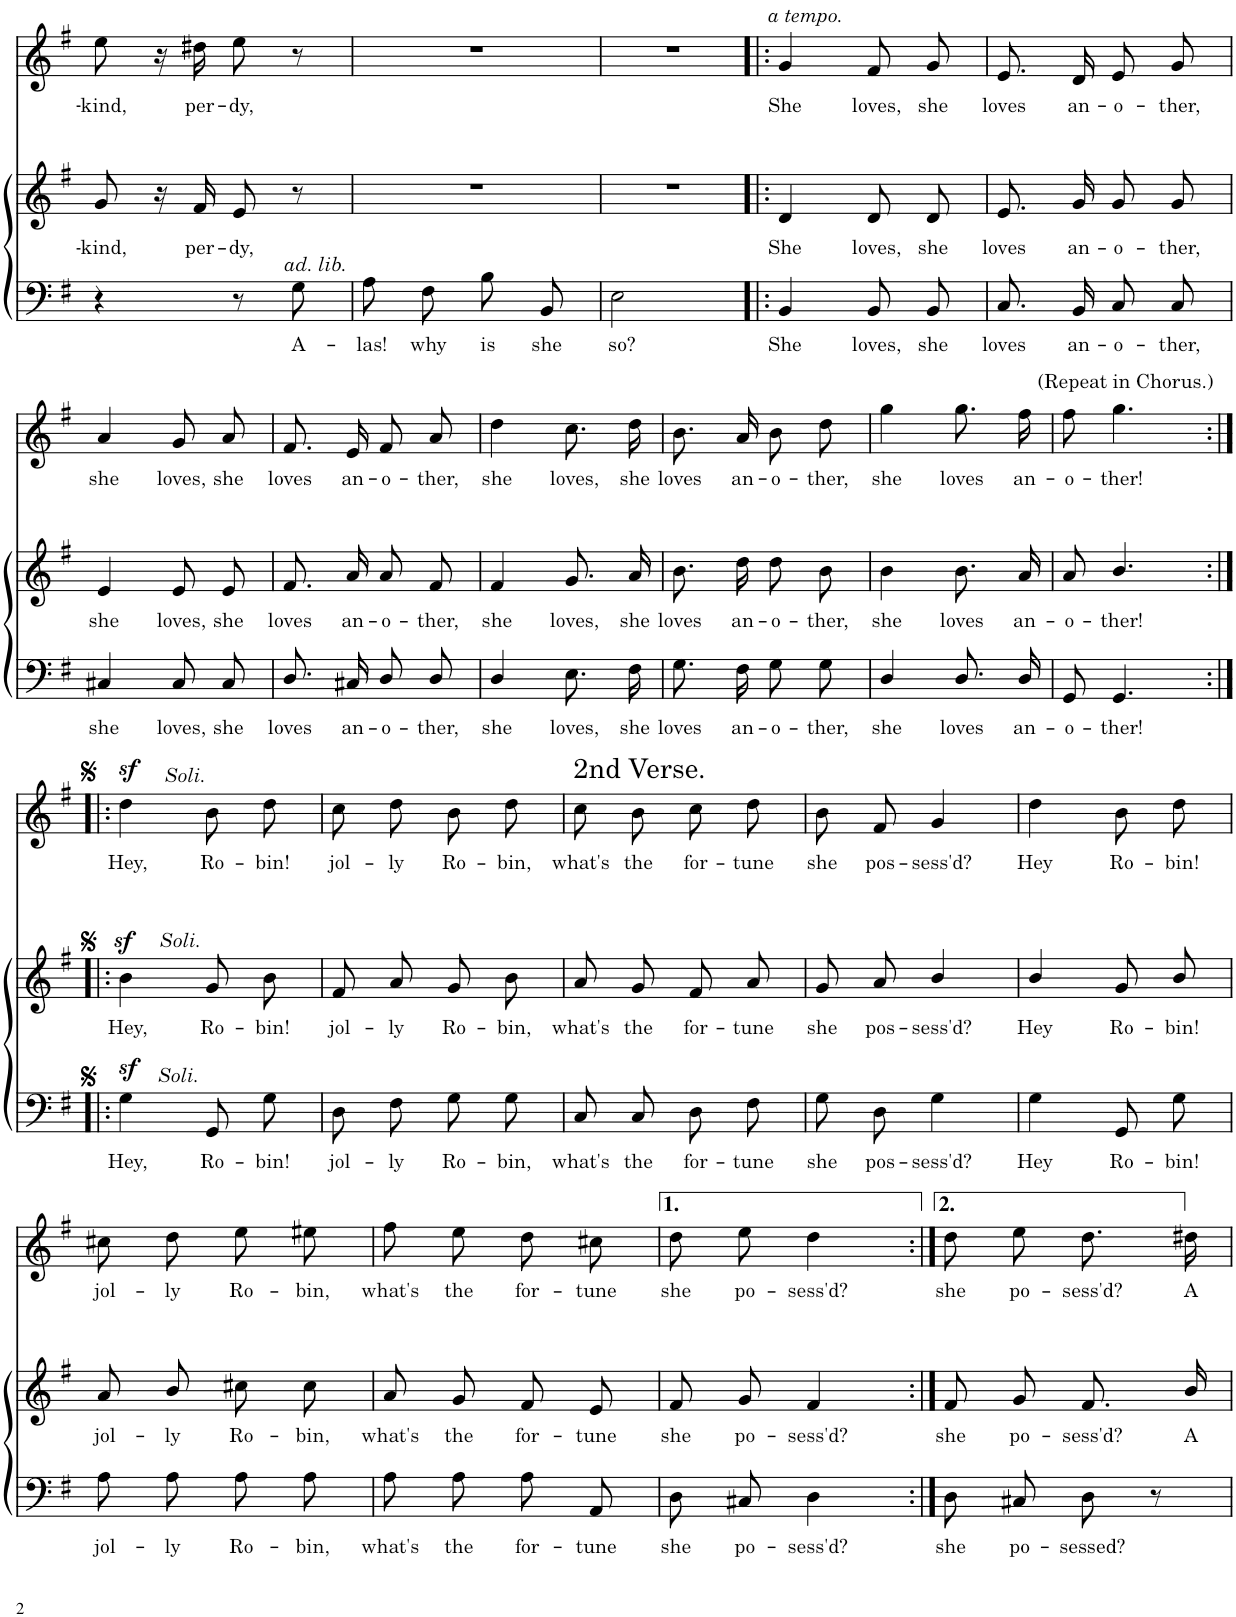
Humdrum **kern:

**kern	**text	**kern	**text	**kern	**text
*part3	*part3	*part2	*part2	*part1	*part1
*staff3	*staff3	*staff2	*staff2	*staff1	*staff1
*I"Baritone	*	*I"Alto	*	*I"Soprano	*
!!LO:PB:g=z
*clefF4	*	*clefG2	*	*clefG2	*
*k[f#]	*	*k[f#]	*	*k[f#]	*
*M2/4	*	*M2/4	*	*M2/4	*
=15	=15	=15	=15	=15	=15
!	!	!	!LO:LY:b	!	!LO:LY:b
4r	.	8g/	-kind,	8ee\	-kind,
.	.	16r	.	16r	.
!	!	!	!LO:LY:b	!	!LO:LY:b
.	.	16f#'~/	per-	16dd#X'~\	per-
!	!	!	!LO:LY:b	!	!LO:LY:b
8r	.	8e/	-dy,	8ee\	-dy,
!LO:TX:a:i:t=ad. lib.	!	!	!	!	!
!	!LO:LY:b	!	!	!	!
8G'~\	A-	8r	.	8r	.
=16	=16	=16	=16	=16	=16
!	!LO:LY:b	!	!	!	!
8A;<'~\L	-las!	2r	.	2r	.
!	!LO:LY:b	!	!	!	!
8F#'~\J	why	.	.	.	.
!	!LO:LY:b	!	!	!	!
8B'~\L	is	.	.	.	.
!	!LO:LY:b	!	!	!	!
8BB'~\J	she	.	.	.	.
=17	=17	=17	=17	=17	=17
!	!LO:LY:b	!	!	!	!
2E;<'~\	so?	2r	.	2r	.
=18!|:	=18!|:	=18!|:	=18!|:	=18!|:	=18!|:
!	!	!	!	!LO:TX:a:i:t=a tempo.	!
!	!LO:LY:b	!	!LO:LY:b	!	!LO:LY:b
4BB'~/	She	4d'~/	She	4g'~/	She
!	!LO:LY:b	!	!LO:LY:b	!	!LO:LY:b
8BB'~/L	loves,	8d'~/L	loves,	8f#'~/L	loves,
!	!LO:LY:b	!	!LO:LY:b	!	!LO:LY:b
8BB'~/J	she	8d'~/J	she	8g'~/J	she
=19	=19	=19	=19	=19	=19
!	!LO:LY:b	!	!LO:LY:b	!	!LO:LY:b
8.C'~/L	loves	8.e'~/L	loves	8.e'~/L	loves
!	!LO:LY:b	!	!LO:LY:b	!	!LO:LY:b
16BB'~/Jk	an-	16g'~/Jk	an-	16d'~/Jk	an-
!	!LO:LY:b	!	!LO:LY:b	!	!LO:LY:b
8C'~/L	-o-	8g'~/L	-o-	8e'~/L	-o-
!	!LO:LY:b	!	!LO:LY:b	!	!LO:LY:b
8C'~/J	-ther,	8g'~/J	-ther,	8g'~/J	-ther,
!!LO:LB:g=z
=20	=20	=20	=20	=20	=20
!	!LO:LY:b	!	!LO:LY:b	!	!LO:LY:b
4C#X'~/	she	4e'~/	she	4a'~/	she
!	!LO:LY:b	!	!LO:LY:b	!	!LO:LY:b
8C#'~/L	loves,	8e'~/L	loves,	8g'~/L	loves,
!	!LO:LY:b	!	!LO:LY:b	!	!LO:LY:b
8C#'~/J	she	8e'~/J	she	8a'~/J	she
=21	=21	=21	=21	=21	=21
!	!LO:LY:b	!	!LO:LY:b	!	!LO:LY:b
8.D'~/L	loves	8.f#'~/L	loves	8.f#'~/L	loves
!	!LO:LY:b	!	!LO:LY:b	!	!LO:LY:b
16C#X'~/Jk	an-	16a'~/Jk	an-	16e'~/Jk	an-
!	!LO:LY:b	!	!LO:LY:b	!	!LO:LY:b
8D'~/L	-o-	8a'~/L	-o-	8f#'~/L	-o-
!	!LO:LY:b	!	!LO:LY:b	!	!LO:LY:b
8D'~/J	-ther,	8f#'~/J	-ther,	8a'~/J	-ther,
=22	=22	=22	=22	=22	=22
!	!LO:LY:b	!	!LO:LY:b	!	!LO:LY:b
4D'~/	she	4f#'~/	she	4dd'~\	she
!	!LO:LY:b	!	!LO:LY:b	!	!LO:LY:b
8.E'~\L	loves,	8.g'~/L	loves,	8.cc'~\L	loves,
!	!LO:LY:b	!	!LO:LY:b	!	!LO:LY:b
16F#'~\Jk	she	16a'~/Jk	she	16dd'~\Jk	she
=23	=23	=23	=23	=23	=23
!	!LO:LY:b	!	!LO:LY:b	!	!LO:LY:b
8.G'~\L	loves	8.b'~\L	loves	8.b'~/L	loves
!	!LO:LY:b	!	!LO:LY:b	!	!LO:LY:b
16F#'~\Jk	an-	16dd'~\Jk	an-	16a'~/Jk	an-
!	!LO:LY:b	!	!LO:LY:b	!	!LO:LY:b
8G'~\L	-o-	8dd'~\L	-o-	8b'~\L	-o-
!	!LO:LY:b	!	!LO:LY:b	!	!LO:LY:b
8G'~\J	-ther,	8b'~\J	-ther,	8dd'~\J	-ther,
=24	=24	=24	=24	=24	=24
!	!LO:LY:b	!	!LO:LY:b	!	!LO:LY:b
4D'~/	she	4b'~\	she	4gg'~\	she
!	!LO:LY:b	!	!LO:LY:b	!	!LO:LY:b
8.D'~/L	loves	8.b'~/L	loves	8.gg'~\L	loves
!	!LO:LY:b	!	!LO:LY:b	!	!LO:LY:b
16D'~/Jk	an-	16a'~/Jk	an-	16ff#'~\Jk	an-
=25	=25	=25	=25	=25	=25
!	!LO:LY:b	!	!LO:LY:b	!	!LO:LY:b
8GG'~/	-o-	8a'~/	-o-	8ff#'~\	-o-
!	!	!	!	!LO:TX:a:t=(Repeat in Chorus.)	!
!	!LO:LY:b	!	!LO:LY:b	!	!LO:LY:b
4.GG'~/	-ther!	4.b'~/	-ther!	4.gg'~\	-ther!
!!LO:LB:g=z
=26:|!|:	=26:|!|:	=26:|!|:	=26:|!|:	=26:|!|:	=26:|!|:
!	!	!	!	!LO:TX:a:t=𝄋	!
!	!	!LO:TX:a:t=𝄋	!	!	!
!LO:TX:a:t=𝄋	!	!	!	!	!
!	!LO:LY:b	!	!LO:LY:b	!	!LO:LY:b
4Gz>'~\	Hey,	4bz>'~\	Hey,	4ddz>'~\	Hey,
!	!	!	!	!LO:TX:a:i:t=Soli.	!
!	!	!LO:TX:a:i:t=Soli.	!	!	!
!LO:TX:a:i:t=Soli.	!	!	!	!	!
!	!LO:LY:b	!	!LO:LY:b	!	!LO:LY:b
8GG'~/L	Ro-	8g'~/L	Ro-	8b'~\L	Ro-
!	!LO:LY:b	!	!LO:LY:b	!	!LO:LY:b
8G'~/J	-bin!	8b'~/J	-bin!	8dd'~\J	-bin!
=27	=27	=27	=27	=27	=27
!	!LO:LY:b	!	!LO:LY:b	!	!LO:LY:b
8D'~\L	jol-	8f#'~/L	jol-	8cc'~\L	jol-
!	!LO:LY:b	!	!LO:LY:b	!	!LO:LY:b
8F#'~\J	-ly	8a'~/J	-ly	8dd'~\J	-ly
!	!LO:LY:b	!	!LO:LY:b	!	!LO:LY:b
8G'~\L	Ro-	8g'~/L	Ro-	8b'~\L	Ro-
!	!LO:LY:b	!	!LO:LY:b	!	!LO:LY:b
8G'~\J	-bin,	8b'~/J	-bin,	8dd'~\J	-bin,
=28	=28	=28	=28	=28	=28
!	!	!	!	!LO:TX:a:t=2nd Verse.	!
!	!LO:LY:b	!	!LO:LY:b	!	!LO:LY:b
8C'~/L	what's	8a'~/L	what's	8cc'~\L	what's
!	!LO:LY:b	!	!LO:LY:b	!	!LO:LY:b
8C'~/J	the	8g'~/J	the	8b'~\J	the
!	!LO:LY:b	!	!LO:LY:b	!	!LO:LY:b
8D'~\L	for-	8f#'~/L	for-	8cc'~\L	for-
!	!LO:LY:b	!	!LO:LY:b	!	!LO:LY:b
8F#'~\J	-tune	8a'~/J	-tune	8dd'~\J	-tune
=29	=29	=29	=29	=29	=29
!	!LO:LY:b	!	!LO:LY:b	!	!LO:LY:b
8G'~\L	she	8g'~/L	she	8b'~/L	she
!	!LO:LY:b	!	!LO:LY:b	!	!LO:LY:b
8D'~\J	pos-	8a'~/J	pos-	8f#'~/J	pos-
!	!LO:LY:b	!	!LO:LY:b	!	!LO:LY:b
4G'~\	-sess'd?	4b'~/	-sess'd?	4g'~/	-sess'd?
=30	=30	=30	=30	=30	=30
!	!LO:LY:b	!	!LO:LY:b	!	!LO:LY:b
4G'~\	Hey	4b'~/	Hey	4dd'~\	Hey
!	!LO:LY:b	!	!LO:LY:b	!	!LO:LY:b
8GG'~/L	Ro-	8g'~/L	Ro-	8b'~\L	Ro-
!	!LO:LY:b	!	!LO:LY:b	!	!LO:LY:b
8G'~/J	-bin!	8b'~/J	-bin!	8dd'~\J	-bin!
!!LO:LB:g=z
=31	=31	=31	=31	=31	=31
!	!LO:LY:b	!	!LO:LY:b	!	!LO:LY:b
8A'~\L	jol-	8a'~/L	jol-	8cc#X'~\L	jol-
!	!LO:LY:b	!	!LO:LY:b	!	!LO:LY:b
8A'~\J	-ly	8b'~/J	-ly	8dd'~\J	-ly
!	!LO:LY:b	!	!LO:LY:b	!	!LO:LY:b
8A'~\L	Ro-	8cc#X'~\L	Ro-	8ee'~\L	Ro-
!	!LO:LY:b	!	!LO:LY:b	!	!LO:LY:b
8A'~\J	-bin,	8cc#'~\J	-bin,	8ee#X'~\J	-bin,
=32	=32	=32	=32	=32	=32
!	!LO:LY:b	!	!LO:LY:b	!	!LO:LY:b
8A'~\L	what's	8a'~/L	what's	8ff#'~\L	what's
!	!LO:LY:b	!	!LO:LY:b	!	!LO:LY:b
8A'~\J	the	8g'~/J	the	8ee'~\J	the
!	!LO:LY:b	!	!LO:LY:b	!	!LO:LY:b
8A'~\L	for-	8f#'~/L	for-	8dd'~\L	for-
!	!LO:LY:b	!	!LO:LY:b	!	!LO:LY:b
8AA'~\J	-tune	8e'~/J	-tune	8cc#X'~\J	-tune
=33	=33	=33	=33	=33	=33
!	!LO:LY:b	!	!LO:LY:b	!	!LO:LY:b
8D'~/L	she	8f#'~/L	she	8dd'~\L	she
!	!LO:LY:b	!	!LO:LY:b	!	!LO:LY:b
8C#X'~/J	po-	8g'~/J	po-	8ee'~\J	po-
!	!LO:LY:b	!	!LO:LY:b	!	!LO:LY:b
4D'~\	-sess'd?	4f#'~/	-sess'd?	4dd'~\	-sess'd?
=34:|!	=34:|!	=34:|!	=34:|!	=34:|!	=34:|!
!	!LO:LY:b	!	!LO:LY:b	!	!LO:LY:b
8D'~/L	she	8f#'~/L	she	8dd'~\L	she
!	!LO:LY:b	!	!LO:LY:b	!	!LO:LY:b
8C#X'~/J	po-	8g'~/J	po-	8ee'~\J	po-
!	!LO:LY:b	!	!LO:LY:b	!	!LO:LY:b
8D'~\	-sessed?	8.f#'~/L	-sess'd?	8.dd'~\L	-sess'd?
8r	.	.	.	.	.
!	!	!	!LO:LY:b	!	!LO:LY:b
.	.	16b'~/Jk	A	16dd#X'~\Jk	A
=	=	=	=	=	=
*-	*-	*-	*-	*-	*-
